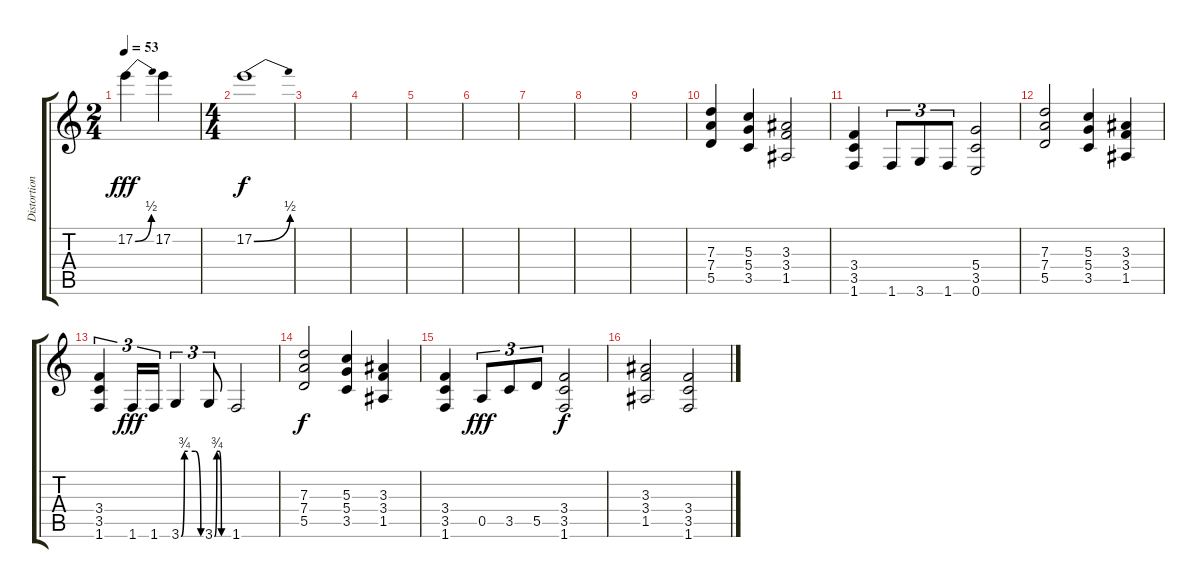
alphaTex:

\track ("Distortion Guitar" "Distortion") {instrument distortionguitar}
\staff {score tabs}
\tuning (E4 B3 G3 D3 A2 E2) {hide}
\ts (2 4)
\tempo 53
\clef g2
\ks c
17.2{be (bend 0 0 60 2)}.4{dy fff} 17.2.4 |
\ts (4 4)
17.2{be (bend 0 0 60 2)}.1{dy f} |
|
|
|
|
|
|
|
(7.3 7.4 5.5).4 (5.3 5.4 3.5).4 (3.3 3.4 1.5).2 |
(3.4 3.5 1.6).4 1.6.8{tu (3 2)} 3.6.8{tu (3 2)} 1.6.8{tu (3 2)} (5.4 3.5 0.6).2 |
(7.3 7.4 5.5).2 (5.3 5.4 3.5).4 (3.3 3.4 1.5).4 |
(3.4 3.5 1.6).4{tu (3 2)} 1.6.16{tu (3 2) dy fff} 1.6.16{tu (3 2)} 3.6{be (custom 0 0 10 3 20 3 43 3 60 0)}.4{tu (3 2)} 3.6{be (custom 0 0 10 3 20 3 30 0 60 0)}.8{tu (3 2)} 1.6.2 |
(7.3 7.4 5.5).2{dy f} (5.3 5.4 3.5).4 (3.3 3.4 1.5).4 |
(3.4 3.5 1.6).4 0.5.8{tu (3 2) dy fff} 3.5.8{tu (3 2)} 5.5.8{tu (3 2)} (3.4 3.5 1.6).2{dy f} |
(3.3 3.4 1.5).2 (3.4 3.5 1.6).2
